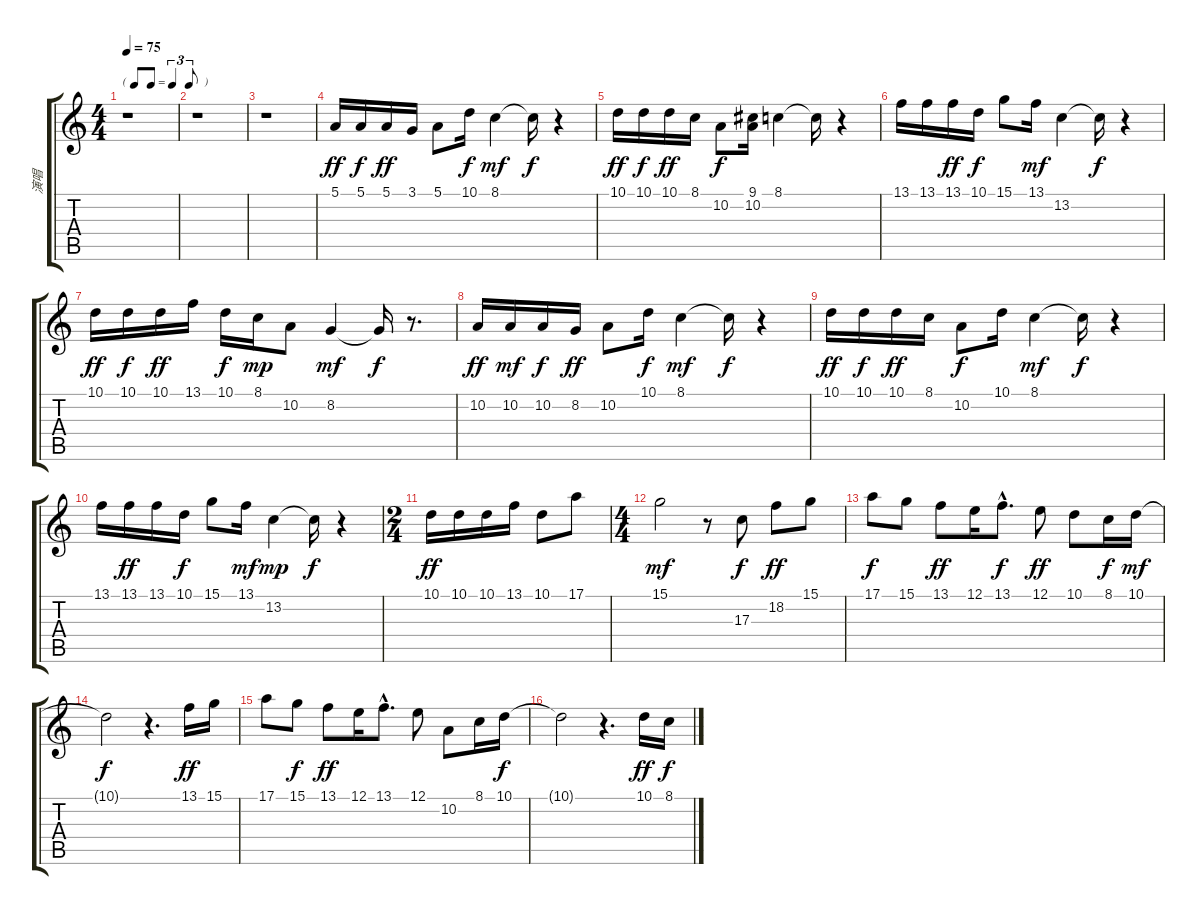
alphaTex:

\track ("演唱" "演唱") {instrument ocarina}
\staff {score tabs}
\tuning (E4 B3 G3 D3 A2 E2) {hide}
\ts (4 4)
\tf triplet8th
\tempo 75
\clef g2
\ks c
r.1{dy f} |
r.1 |
r.1 |
5.1.16{dy ff} 5.1.16{dy f} 5.1.16{dy ff} 3.1.16 5.1.8 10.1.16{dy f} 8.1.4{dy mf} 8.1{t}.16{dy f} r.4 |
10.1.16{dy ff} 10.1.16{dy f} 10.1.16{dy ff} 8.1.16 10.2.8{dy f} (9.1 10.2).16 8.1.4 8.1{t}.16 r.4 |
13.1.16 13.1.16 13.1.16{dy ff} 10.1.16{dy f} 15.1.8 13.1.16{dy mf} 13.2.4 13.2{t}.16{dy f} r.4 |
10.1.16{dy ff} 10.1.16{dy f} 10.1.16{dy ff} 13.1.16 10.1.16{dy f} 8.1.16{dy mp} 10.2.8 8.2.4{dy mf} 8.2{t}.16{dy f} r.8{d} |
10.2.16{dy ff} 10.2.16{dy mf} 10.2.16{dy f} 8.2.16{dy ff} 10.2.8 10.1.16{dy f} 8.1.4{dy mf} 8.1{t}.16{dy f} r.4 |
10.1.16{dy ff} 10.1.16{dy f} 10.1.16{dy ff} 8.1.16 10.2.8{dy f} 10.1.16 8.1.4{dy mf} 8.1{t}.16{dy f} r.4 |
13.1.16 13.1.16{dy ff} 13.1.16 10.1.16{dy f} 15.1.8 13.1.16{dy mf} 13.2.4{dy mp} 13.2{t}.16{dy f} r.4 |
\ts (2 4)
10.1.16{dy ff} 10.1.16 10.1.16 13.1.16 10.1.8 17.1.8 |
\ts (4 4)
15.1.2{dy mf} r.8 17.3.8{dy f} 18.2.8{dy ff} 15.1.8 |
17.1.8{dy f} 15.1.8 13.1.8{dy ff} 12.1.16 13.1{hac}.8{d dy f} 12.1.8{dy ff} 10.1.8 8.1.16{dy f} 10.1.16{dy mf} |
10.1{t}.2{dy f} r.4{d} 13.1.16{dy ff} 15.1.16 |
17.1.8 15.1.8{dy f} 13.1.8{dy ff} 12.1.16 13.1{hac}.8{d} 12.1.8 10.2.8 8.1.16 10.1.16{dy f} |
10.1{t}.2 r.4{d} 10.1.16{dy ff} 8.1.16{dy f}
